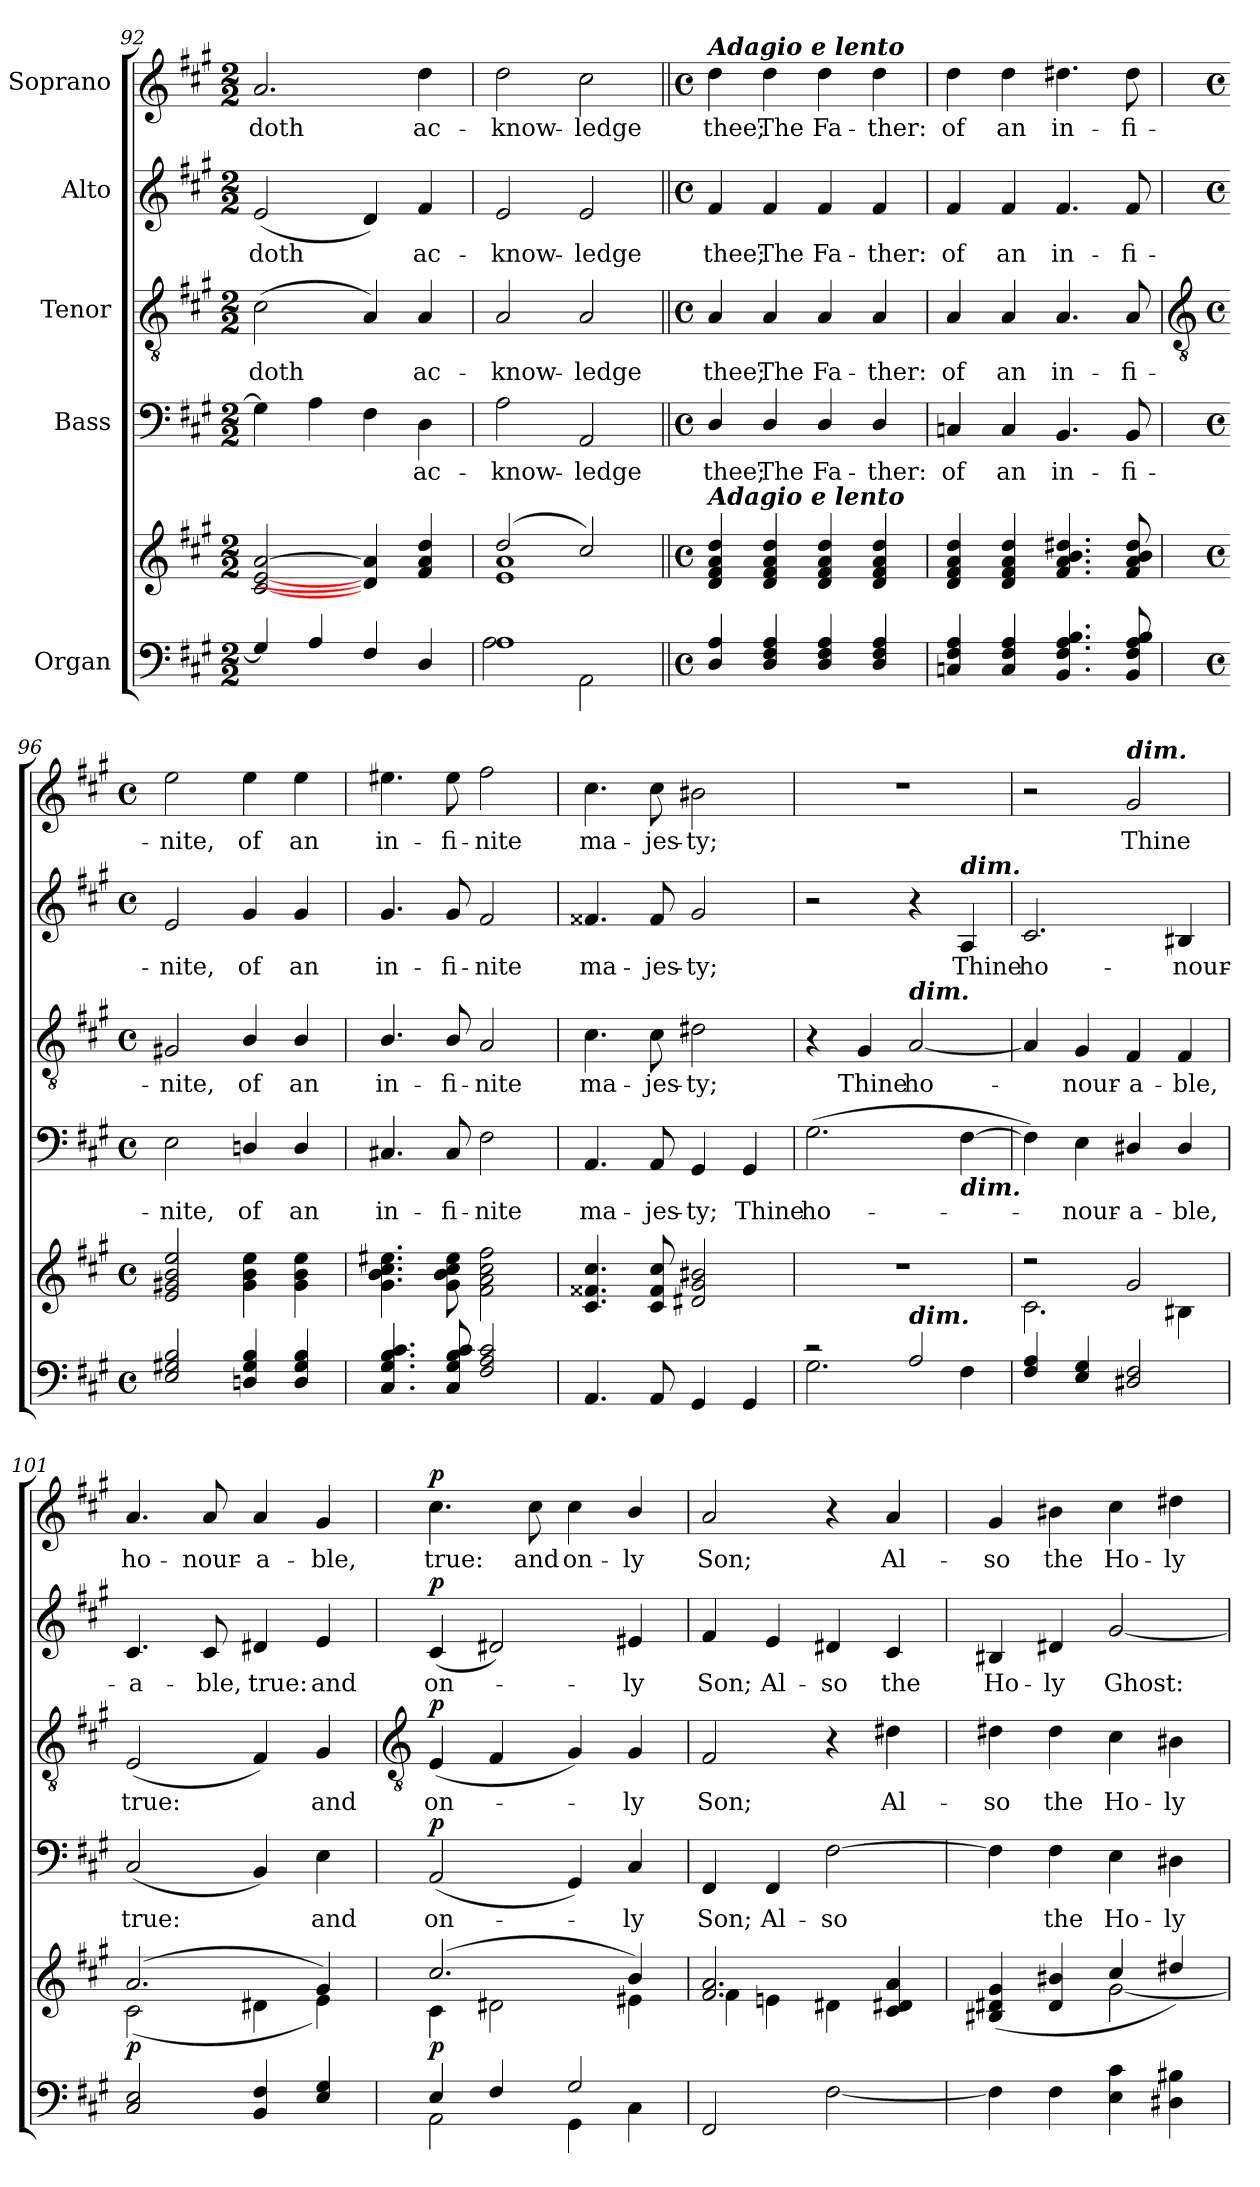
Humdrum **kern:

**kern	**kern	**dynam	**kern	**text	**dynam	**kern	**text	**dynam	**kern	**text	**dynam	**kern	**text	**dynam
*part5	*part5	*part5	*part4	*part4	*part4	*part3	*part3	*part3	*part2	*part2	*part2	*part1	*part1	*part1
*staff6	*staff5	*staff5/6	*staff4	*staff4	*staff4	*staff3	*staff3	*staff3	*staff2	*staff2	*staff2	*staff1	*staff1	*staff1
*I"Organ	*	*	*I"Bass	*	*	*I"Tenor	*	*	*I"Alto	*	*	*I"Soprano	*	*
*clefF4	*clefG2	*	*clefF4	*	*	*clefGv2	*	*	*clefG2	*	*	*clefG2	*	*
*k[f#c#g#]	*k[f#c#g#]	*	*k[f#c#g#]	*	*	*k[f#c#g#]	*	*	*k[f#c#g#]	*	*	*k[f#c#g#]	*	*
*A:	*A:	*	*A:	*	*	*A:	*	*	*A:	*	*	*A:	*	*
*M2/2	*M2/2	*	*M2/2	*	*	*M2/2	*	*	*M2/2	*	*	*M2/2	*	*
=92	=92	=92	=92	=92	=92	=92	=92	=92	=92	=92	=92	=92	=92	=92
*^	*^	*	*	*	*	*	*	*	*	*	*	*	*	*
!	!	!	!	!	!	!	!	!	!LO:LY:b	!	!	!LO:LY:b	!	!	!LO:LY:b	!
4G]	1ryy	[2c#/ [2e/ [2a/	2ryy	.	4G]	.	.	(<2c#	doth	.	(<2e	doth	.	2.a	doth	.
4A	.	.	.	.	4A	.	.	.	.	.	.	.	.	.	.	.
4F#	.	4d/] 4a/]	2ryy	.	4F#	.	.	4A)	.	.	4d)	.	.	.	.	.
!	!	!	!	!	!	!LO:LY:b	!	!	!LO:LY:b	!	!	!LO:LY:b	!	!	!LO:LY:b	!
4D	.	4f#/ 4a/ 4dd/	.	.	4D	ac-	.	4A	ac-	.	4f#	ac-	.	4dd	ac-	.
=93	=93	=93	=93	=93	=93	=93	=93	=93	=93	=93	=93	=93	=93	=93	=93	=93
!	!	!	!	!	!	!LO:LY:b	!	!	!LO:LY:b	!	!	!LO:LY:b	!	!	!LO:LY:b	!
1A	2A	(>2dd/	1e\ 1a\	.	2A	-know-	.	2A	-know-	.	2e	-know-	.	2dd\	-know-	.
!	!	!	!	!	!	!LO:LY:b	!	!	!LO:LY:b	!	!	!LO:LY:b	!	!	!LO:LY:b	!
.	2AA	2cc#/)	.	.	2AA	-ledge	.	2A	-ledge	.	2e	-ledge	.	2cc#\	-ledge	.
=94||	=94||	=94||	=94||	=94||	=94||	=94||	=94||	=94||	=94||	=94||	=94||	=94||	=94||	=94||	=94||	=94||
*M4/4	*	*M4/4	*	*	*M4/4	*	*	*M4/4	*	*	*M4/4	*	*	*M4/4	*	*
*met(c)	*	*met(c)	*	*	*met(c)	*	*	*met(c)	*	*	*met(c)	*	*	*met(c)	*	*
!	!	!	!	!	!	!	!	!	!	!	!	!	!	!LO:TX:a:Bi:t=Adagio e lento	!	!
!	!	!LO:TX:a:Bi:t=Adagio e lento	!	!	!	!	!	!	!	!	!	!	!	!	!	!
!	!	!	!	!	!	!LO:LY:b	!	!	!LO:LY:b	!	!	!LO:LY:b	!	!	!LO:LY:b	!
4D 4A	1ryy	4d/ 4f#/ 4a/ 4dd/	2ryy	.	4D/	thee;	.	4A	thee;	.	4f#	thee;	.	4dd\	thee;	.
!	!	!	!	!	!	!LO:LY:b	!	!	!LO:LY:b	!	!	!LO:LY:b	!	!	!LO:LY:b	!
4D 4F# 4A	.	4d/ 4f#/ 4a/ 4dd/	.	.	4D/	The	.	4A	The	.	4f#	The	.	4dd\	The	.
!	!	!	!	!	!	!LO:LY:b	!	!	!LO:LY:b	!	!	!LO:LY:b	!	!	!LO:LY:b	!
4D 4F# 4A	.	4d/ 4f#/ 4a/ 4dd/	2ryy	.	4D/	Fa-	.	4A	Fa-	.	4f#	Fa-	.	4dd\	Fa-	.
!	!	!	!	!	!	!LO:LY:b	!	!	!LO:LY:b	!	!	!LO:LY:b	!	!	!LO:LY:b	!
4D 4F# 4A	.	4d/ 4f#/ 4a/ 4dd/	.	.	4D/	-ther:	.	4A	-ther:	.	4f#	-ther:	.	4dd\	-ther:	.
=95	=95	=95	=95	=95	=95	=95	=95	=95	=95	=95	=95	=95	=95	=95	=95	=95
!	!	!	!	!	!	!LO:LY:b	!	!	!LO:LY:b	!	!	!LO:LY:b	!	!	!LO:LY:b	!
4Cn 4F# 4A	1ryy	4d/ 4f#/ 4a/ 4dd/	2ryy	.	4Cn	of	.	4A	of	.	4f#	of	.	4dd\	of	.
!	!	!	!	!	!	!LO:LY:b	!	!	!LO:LY:b	!	!	!LO:LY:b	!	!	!LO:LY:b	!
4C 4F# 4A	.	4d/ 4f#/ 4a/ 4dd/	.	.	4C	an	.	4A	an	.	4f#	an	.	4dd\	an	.
!	!	!	!	!	!	!LO:LY:b	!	!	!LO:LY:b	!	!	!LO:LY:b	!	!	!LO:LY:b	!
4.BB 4.F# 4.A 4.B	.	4.f#/ 4.a/ 4.b/ 4.dd#X/	2ryy	.	4.BB	in-	.	4.A	in-	.	4.f#	in-	.	4.dd#X\	in-	.
!	!	!	!	!	!	!LO:LY:b	!	!	!LO:LY:b	!	!	!LO:LY:b	!	!	!LO:LY:b	!
8BB 8F# 8A 8B	.	8f#/ 8a/ 8b/ 8dd#/	.	.	8BB	-fi-	.	8A	-fi-	.	8f#	-fi-	.	8dd#\	-fi-	.
!!LO:LB:g=z
=96	=96	=96	=96	=96	=96	=96	=96	=96	=96	=96	=96	=96	=96	=96	=96	=96
*	*	*	*	*	*	*	*	*clefGv2	*	*	*	*	*	*	*	*
*M4/4	*	*M4/4	*	*	*M4/4	*	*	*M4/4	*	*	*M4/4	*	*	*M4/4	*	*
*met(c)	*	*met(c)	*	*	*met(c)	*	*	*met(c)	*	*	*met(c)	*	*	*met(c)	*	*
!	!	!	!	!	!	!LO:LY:b	!	!	!LO:LY:b	!	!	!LO:LY:b	!	!	!LO:LY:b	!
2E 2G#X 2B	1ryy	2e/ 2g#X/ 2b/ 2ee/	2ryy	.	2E	-nite,	.	2G#X	-nite,	.	2e	-nite,	.	2ee\	-nite,	.
!	!	!	!	!	!	!LO:LY:b	!	!	!LO:LY:b	!	!	!LO:LY:b	!	!	!LO:LY:b	!
4Dn 4G# 4B	.	4g#\ 4b\ 4ee\	2ryy	.	4Dn/	of	.	4B/	of	.	4g#	of	.	4ee\	of	.
!	!	!	!	!	!	!LO:LY:b	!	!	!LO:LY:b	!	!	!LO:LY:b	!	!	!LO:LY:b	!
4D 4G# 4B	.	4g#\ 4b\ 4ee\	.	.	4D/	an	.	4B/	an	.	4g#	an	.	4ee\	an	.
=97	=97	=97	=97	=97	=97	=97	=97	=97	=97	=97	=97	=97	=97	=97	=97	=97
!	!	!	!	!	!	!LO:LY:b	!	!	!LO:LY:b	!	!	!LO:LY:b	!	!	!LO:LY:b	!
4.C# 4.G# 4.B 4.c#	1ryy	4.g#\ 4.b\ 4.cc#\ 4.ee#X\	2ryy	.	4.C#X	in-	.	4.B/	in-	.	4.g#	in-	.	4.ee#X\	in-	.
!	!	!	!	!	!	!LO:LY:b	!	!	!LO:LY:b	!	!	!LO:LY:b	!	!	!LO:LY:b	!
8C# 8G# 8B 8c#	.	8g#\ 8b\ 8cc#\ 8ee#\	.	.	8C#	-fi-	.	8B/	-fi-	.	8g#	-fi-	.	8ee#\	-fi-	.
!	!	!	!	!	!	!LO:LY:b	!	!	!LO:LY:b	!	!	!LO:LY:b	!	!	!LO:LY:b	!
2F# 2A 2c#	.	2f#\ 2a\ 2cc#\ 2ff#\	2ryy	.	2F#	-nite	.	2A	-nite	.	2f#	-nite	.	2ff#	-nite	.
=98	=98	=98	=98	=98	=98	=98	=98	=98	=98	=98	=98	=98	=98	=98	=98	=98
!	!	!	!	!	!	!LO:LY:b	!	!	!LO:LY:b	!	!	!LO:LY:b	!	!	!LO:LY:b	!
4.AA	1ryy	4.c#/ 4.f##X/ 4.cc#/	2ryy	.	4.AA	ma-	.	4.c#	ma-	.	4.f##X	ma-	.	4.cc#\	ma-	.
!	!	!	!	!	!	!LO:LY:b	!	!	!LO:LY:b	!	!	!LO:LY:b	!	!	!LO:LY:b	!
8AA	.	8c#/ 8f##/ 8cc#/	.	.	8AA	-jes-	.	8c#	-jes-	.	8f##	-jes-	.	8cc#\	-jes-	.
!	!	!	!	!	!	!LO:LY:b	!	!	!LO:LY:b	!	!	!LO:LY:b	!	!	!LO:LY:b	!
4GG#	.	2d#X/ 2g#/ 2b#X/	2ryy	.	4GG#	-ty;	.	2d#X	-ty;	.	2g#	-ty;	.	2b#X\	-ty;	.
!	!	!	!	!	!	!LO:LY:b	!	!	!	!	!	!	!	!	!	!
4GG#	.	.	.	.	4GG#	Thine	.	.	.	.	.	.	.	.	.	.
=99	=99	=99	=99	=99	=99	=99	=99	=99	=99	=99	=99	=99	=99	=99	=99	=99
!	!	!	!	!	!	!LO:LY:b	!	!	!	!	!	!	!	!	!	!
2r	2.G#	1r	2ryy	.	(>2.G#	ho-	.	4r	.	.	2r	.	.	1r	.	.
!	!	!	!	!	!	!	!	!	!LO:LY:b	!	!	!	!	!	!	!
.	.	.	.	.	.	.	.	4G#	Thine	.	.	.	.	.	.	.
!	!	!	!	!	!	!	!	!LO:TX:a:Bi:t=dim.	!	!	!	!	!	!	!	!
!LO:TX:a:Bi:t=dim.	!	!	!	!	!	!	!	!	!	!	!	!	!	!	!	!
!	!	!	!	!	!	!	!	!	!LO:LY:b	!	!	!	!	!	!	!
2A/	.	.	2ryy	.	.	.	.	[2A	ho-	.	4r	.	.	.	.	.
!	!	!	!	!	!	!	!	!	!	!	!LO:TX:a:Bi:t=dim.	!	!	!	!	!
!	!	!	!	!	!LO:TX:b:Bi:t=dim.	!	!	!	!	!	!	!	!	!	!	!
!	!	!	!	!	!	!	!	!	!	!	!	!LO:LY:b	!	!	!	!
.	4F#	.	.	.	[4F#	.	.	.	.	.	4A	Thine	.	.	.	.
=100	=100	=100	=100	=100	=100	=100	=100	=100	=100	=100	=100	=100	=100	=100	=100	=100
!	!	!	!	!	!	!	!	!	!	!	!	!LO:LY:b	!	!	!	!
4F# 4A	1ryy	2r	2.c#\	.	4F#])	.	.	4A]	.	.	2.c#	ho-	.	2r	.	.
!	!	!	!	!	!	!LO:LY:b	!	!	!LO:LY:b	!	!	!	!	!	!	!
4E 4G#	.	.	.	.	4E	nour-	.	4G#	nour-	.	.	.	.	.	.	.
!	!	!	!	!	!	!	!	!	!	!	!	!	!	!LO:TX:a:Bi:t=dim.	!	!
!	!	!	!	!	!	!LO:LY:b	!	!	!LO:LY:b	!	!	!	!	!	!LO:LY:b	!
2D#X 2F#	.	2g#/	.	.	4D#X/	-a-	.	4F#	-a-	.	.	.	.	2g#	Thine	.
!	!	!	!	!	!	!LO:LY:b	!	!	!LO:LY:b	!	!	!LO:LY:b	!	!	!	!
.	.	.	4B#X\	.	4D#/	-ble,	.	4F#	-ble,	.	4B#X	-nour-	.	.	.	.
=101	=101	=101	=101	=101	=101	=101	=101	=101	=101	=101	=101	=101	=101	=101	=101	=101
!	!	!	!	!LO:DY:b	!	!LO:LY:b	!	!	!LO:LY:b	!	!	!LO:LY:b	!	!	!LO:LY:b	!
2C# 2E	1ryy	(>2.a/	(<2c#\	p	(<2C#	true:	.	(<2E	true:	.	4.c#	-a-	.	4.a	ho-	.
!	!	!	!	!	!	!	!	!	!	!	!	!LO:LY:b	!	!	!LO:LY:b	!
.	.	.	.	.	.	.	.	.	.	.	8c#	-ble,	.	8a	-nour-	.
!	!	!	!	!	!	!	!	!	!	!	!	!LO:LY:b	!	!	!LO:LY:b	!
4BB 4F#	.	.	4d#X\	.	4BB)	.	.	4F#)	.	.	4d#X	true:	.	4a	-a-	.
!	!	!	!	!	!	!LO:LY:b	!	!	!LO:LY:b	!	!	!LO:LY:b	!	!	!LO:LY:b	!
4E 4G#	.	4g#/)	4e\)	.	4E	and	.	4G#	and	.	4e	and	.	4g#	-ble,	.
!!LO:LB:g=z
=102	=102	=102	=102	=102	=102	=102	=102	=102	=102	=102	=102	=102	=102	=102	=102	=102
*	*	*	*	*	*	*	*	*clefGv2	*	*	*	*	*	*	*	*
!	!	!	!	!LO:DY:b	!	!LO:LY:b	!LO:DY:b	!	!LO:LY:b	!LO:DY:b	!	!LO:LY:b	!LO:DY:b	!	!LO:LY:b	!LO:DY:b
4E/	2AA\	(>2.cc#/	4c#\	p	(<2AA	on-	p	(<4E	on-	p	(<4c#	on-	p	4.cc#	true:	p
4F#/	.	.	2d#X\	.	.	.	.	4F#	.	.	2d#X)	.	.	.	.	.
!	!	!	!	!	!	!	!	!	!	!	!	!	!	!	!LO:LY:b	!
.	.	.	.	.	.	.	.	.	.	.	.	.	.	8cc#	and	.
!	!	!	!	!	!	!	!	!	!	!	!	!	!	!	!LO:LY:b	!
2G#/	4GG#\	.	.	.	4GG#)	.	.	4G#)	.	.	.	.	.	4cc#	on-	.
!	!	!	!	!	!	!LO:LY:b	!	!	!LO:LY:b	!	!	!LO:LY:b	!	!	!LO:LY:b	!
.	4C#\	4b/)	4e#X\	.	4C#	ly	.	4G#	ly	.	4e#X	ly	.	4b/	-ly	.
=103	=103	=103	=103	=103	=103	=103	=103	=103	=103	=103	=103	=103	=103	=103	=103	=103
!	!	!	!	!	!	!LO:LY:b	!	!	!LO:LY:b	!	!	!LO:LY:b	!	!	!LO:LY:b	!
1ryy	2FF#/	2.f#/ 2.a/	4f#\	.	4FF#	Son;	.	2F#	Son;	.	4f#	Son;	.	2a	Son;	.
!	!	!	!	!	!	!LO:LY:b	!	!	!	!	!	!LO:LY:b	!	!	!	!
.	.	.	4en\	.	4FF#	Al-	.	.	.	.	4e	Al-	.	.	.	.
!	!	!	!	!	!	!LO:LY:b	!	!	!	!	!	!LO:LY:b	!	!	!	!
.	[2F#	.	4d#X\	.	[2F#	-so	.	4r	.	.	4d#X	-so	.	4r	.	.
!	!	!	!	!	!	!	!	!	!LO:LY:b	!	!	!LO:LY:b	!	!	!LO:LY:b	!
.	.	4c#/ 4d#X/ 4a/	4ryy	.	.	.	.	4d#X	Al-	.	4c#	the	.	4a	Al-	.
=104	=104	=104	=104	=104	=104	=104	=104	=104	=104	=104	=104	=104	=104	=104	=104	=104
!	!	!	!	!	!	!	!	!	!LO:LY:b	!	!	!LO:LY:b	!	!	!LO:LY:b	!
2ryy	4F#]	(>4B#X/ 4d#X/ 4g#/	2ryy	.	4F#]	.	.	4d#X	-so	.	4B#X	Ho-	.	4g#	-so	.
!	!	!	!	!	!	!LO:LY:b	!	!	!LO:LY:b	!	!	!LO:LY:b	!	!	!LO:LY:b	!
.	4F#	4d#/ 4b#X/	.	.	4F#	the	.	4d#	the	.	4d#X	-ly	.	4b#X	the	.
!	!	!	!	!	!	!LO:LY:b	!	!	!LO:LY:b	!	!	!LO:LY:b	!	!	!LO:LY:b	!
4E 4c#	2ryy	4cc#/	[2g#\	.	4E	Ho-	.	4c#	Ho-	.	[2g#	Ghost:	.	4cc#	Ho-	.
!	!	!	!	!	!	!LO:LY:b	!	!	!LO:LY:b	!	!	!	!	!	!LO:LY:b	!
4D#X 4B#X	.	4dd#X/)	.	.	4D#X	-ly	.	4B#X	-ly	.	.	.	.	4dd#X	-ly	.
*v	*v	*	*	*	*	*	*	*	*	*	*	*	*	*	*	*
*	*v	*v	*	*	*	*	*	*	*	*	*	*	*	*	*
=	=	=	=	=	=	=	=	=	=	=	=	=	=	=
*-	*-	*-	*-	*-	*-	*-	*-	*-	*-	*-	*-	*-	*-	*-
